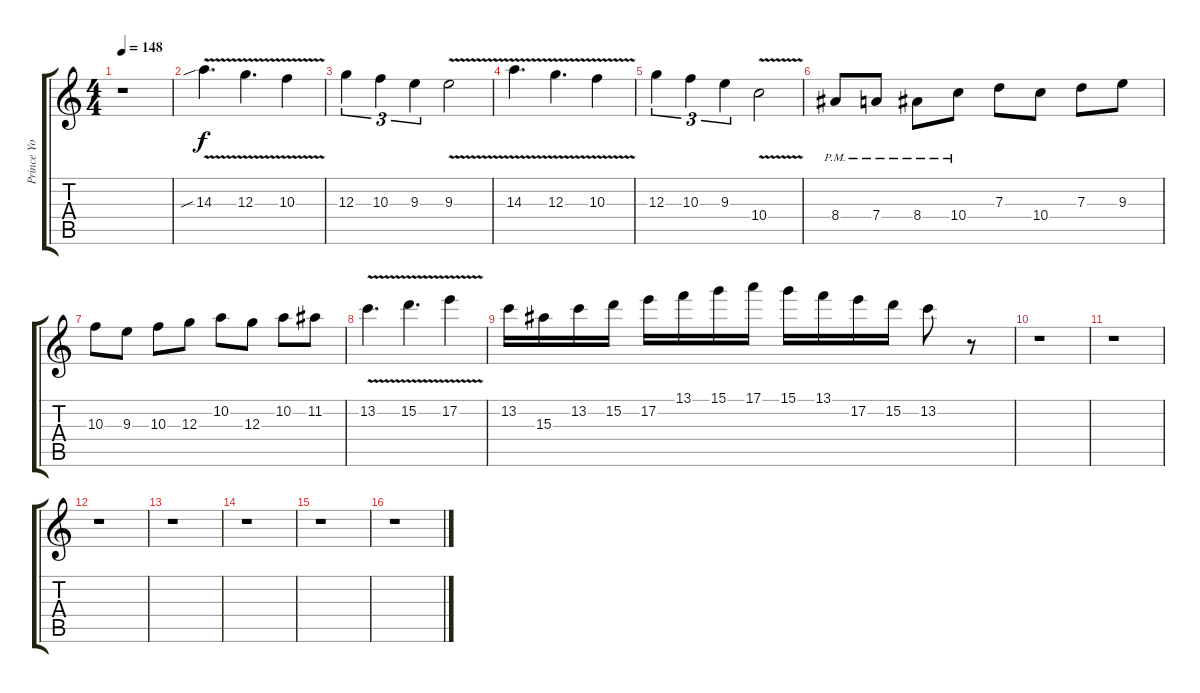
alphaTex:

\track ("Prince Yo (Lead G1)" "Prince Yo ") {instrument distortionguitar}
\staff {score tabs}
\tuning (E4 B3 G3 D3 A2 E2) {hide}
\ts (4 4)
\tempo 148
\clef g2
\ks c
r.1{dy f} |
14.3{v sib}.4{d} 12.3{v}.4{d} 10.3{v}.4 |
12.3.4{tu (3 2)} 10.3.4{tu (3 2)} 9.3.4{tu (3 2)} 9.3{v}.2 |
14.3{v}.4{d} 12.3{v}.4{d} 10.3{v}.4 |
12.3.4{tu (3 2)} 10.3.4{tu (3 2)} 9.3.4{tu (3 2)} 10.4{v}.2 |
8.4{pm}.8 7.4{pm}.8 8.4{pm}.8 10.4{pm}.8 7.3.8 10.4.8 7.3.8 9.3.8 |
10.3.8 9.3.8 10.3.8 12.3.8 10.2.8 12.3.8 10.2.8 11.2.8 |
13.2{v}.4{d} 15.2{v}.4{d} 17.2{v}.4 |
13.2.16 15.3.16 13.2.16 15.2.16 17.2.16 13.1.16 15.1.16 17.1.16 15.1.16 13.1.16 17.2.16 15.2.16 13.2.8 r.8 |
r.1 |
r.1 |
r.1 |
r.1 |
r.1 |
r.1 |
r.1
